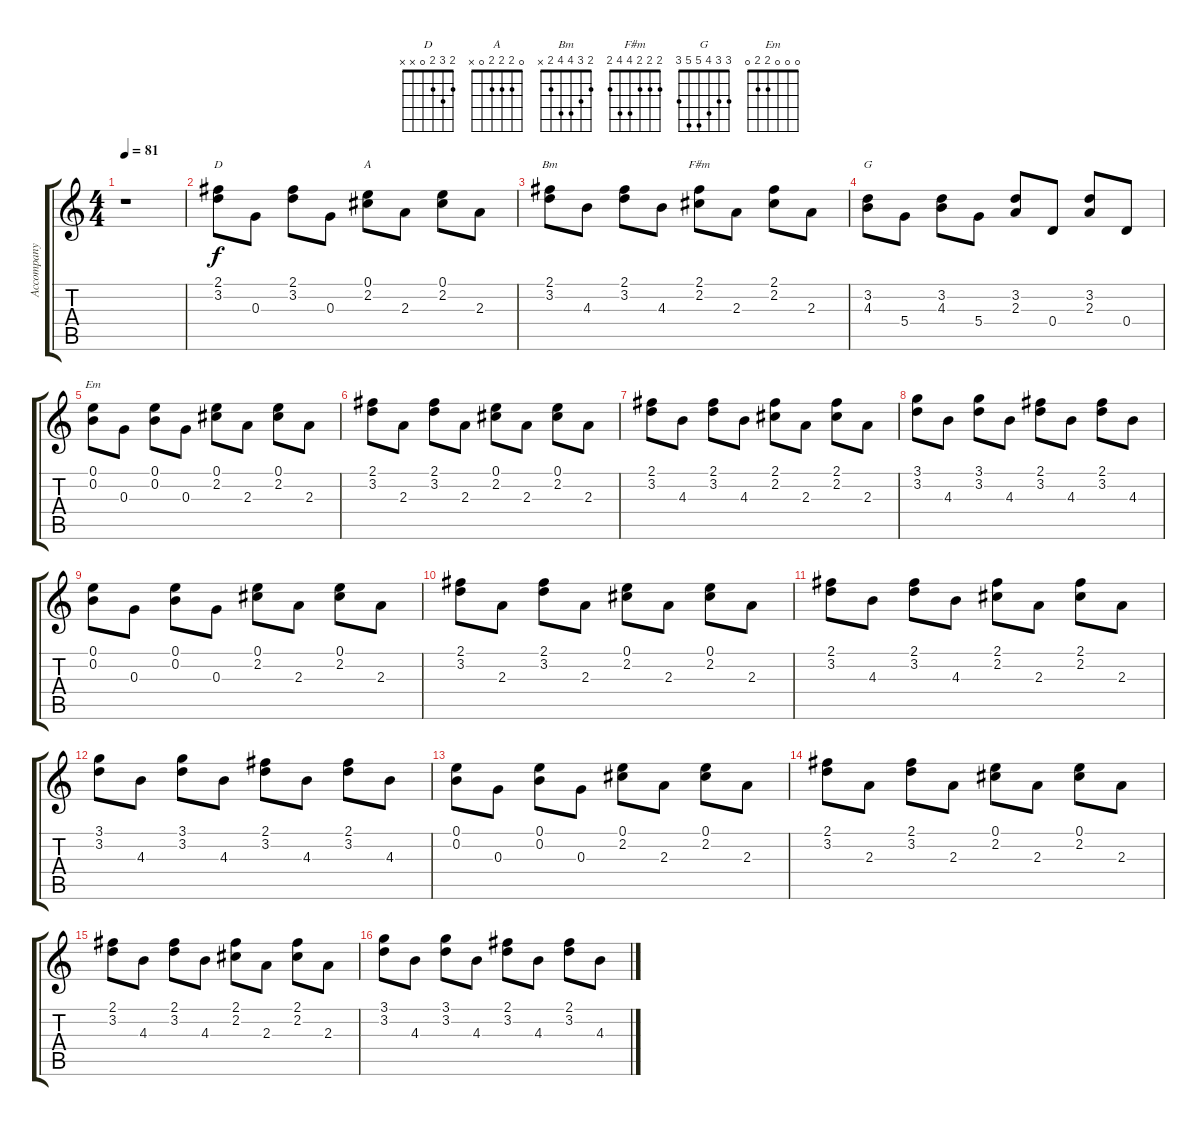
\track ("Accompany" "Accompany") {instrument acousticguitarsteel}
\staff {score tabs}
\tuning (E4 B3 G3 D3 A2 E2) {hide}
\chord ("D" 2 3 2 0 x x)
\chord ("A" 0 2 2 2 0 x)
\chord ("Bm" 2 3 4 4 2 x)
\chord ("F#m" 2 2 2 4 4 2)
\chord ("G" 3 3 4 5 5 3)
\chord ("Em" 0 0 0 2 2 0)
\ts (4 4)
\tempo 81
\clef g2
\ks c
r.1{dy f instrument acousticguitarsteel} |
(2.1 3.2).8{ch "D"} 0.3.8 (2.1 3.2).8 0.3.8 (0.1 2.2).8{ch "A"} 2.3.8 (0.1 2.2).8 2.3.8 |
(2.1 3.2).8{ch "Bm"} 4.3.8 (2.1 3.2).8 4.3.8 (2.1 2.2).8{ch "F#m"} 2.3.8 (2.1 2.2).8 2.3.8 |
(3.2 4.3).8{ch "G"} 5.4.8 (3.2 4.3).8 5.4.8 (3.2 2.3).8 0.4.8 (3.2 2.3).8 0.4.8 |
(0.1 0.2).8{ch "Em"} 0.3.8 (0.1 0.2).8 0.3.8 (0.1 2.2).8 2.3.8 (0.1 2.2).8 2.3.8 |
(2.1 3.2).8 2.3.8 (2.1 3.2).8 2.3.8 (0.1 2.2).8 2.3.8 (0.1 2.2).8 2.3.8 |
(2.1 3.2).8 4.3.8 (2.1 3.2).8 4.3.8 (2.1 2.2).8 2.3.8 (2.1 2.2).8 2.3.8 |
(3.1 3.2).8 4.3.8 (3.1 3.2).8 4.3.8 (2.1 3.2).8 4.3.8 (2.1 3.2).8 4.3.8 |
(0.1 0.2).8 0.3.8 (0.1 0.2).8 0.3.8 (0.1 2.2).8 2.3.8 (0.1 2.2).8 2.3.8 |
(2.1 3.2).8 2.3.8 (2.1 3.2).8 2.3.8 (0.1 2.2).8 2.3.8 (0.1 2.2).8 2.3.8 |
(2.1 3.2).8 4.3.8 (2.1 3.2).8 4.3.8 (2.1 2.2).8 2.3.8 (2.1 2.2).8 2.3.8 |
(3.1 3.2).8 4.3.8 (3.1 3.2).8 4.3.8 (2.1 3.2).8 4.3.8 (2.1 3.2).8 4.3.8 |
(0.1 0.2).8 0.3.8 (0.1 0.2).8 0.3.8 (0.1 2.2).8 2.3.8 (0.1 2.2).8 2.3.8 |
(2.1 3.2).8 2.3.8 (2.1 3.2).8 2.3.8 (0.1 2.2).8 2.3.8 (0.1 2.2).8 2.3.8 |
(2.1 3.2).8 4.3.8 (2.1 3.2).8 4.3.8 (2.1 2.2).8 2.3.8 (2.1 2.2).8 2.3.8 |
(3.1 3.2).8 4.3.8 (3.1 3.2).8 4.3.8 (2.1 3.2).8 4.3.8 (2.1 3.2).8 4.3.8
